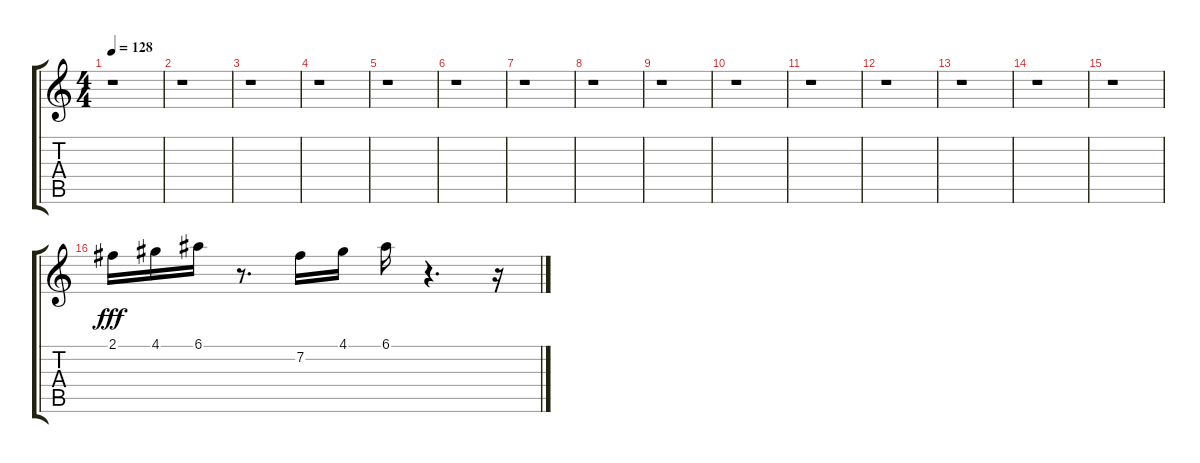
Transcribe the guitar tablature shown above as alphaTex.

\track "" {instrument distortionguitar}
\staff {score tabs}
\tuning (E4 B3 G3 D3 A2 E2) {hide}
\ts (4 4)
\tempo 128
\clef g2
\ks c
r.1{dy fff} |
r.1 |
r.1 |
r.1 |
r.1 |
r.1 |
r.1 |
r.1 |
r.1 |
r.1 |
r.1 |
r.1 |
r.1 |
r.1 |
r.1 |
2.1.16 4.1.16 6.1.16 r.8{d} 7.2.16 4.1.16 6.1.16 r.4{d} r.16
